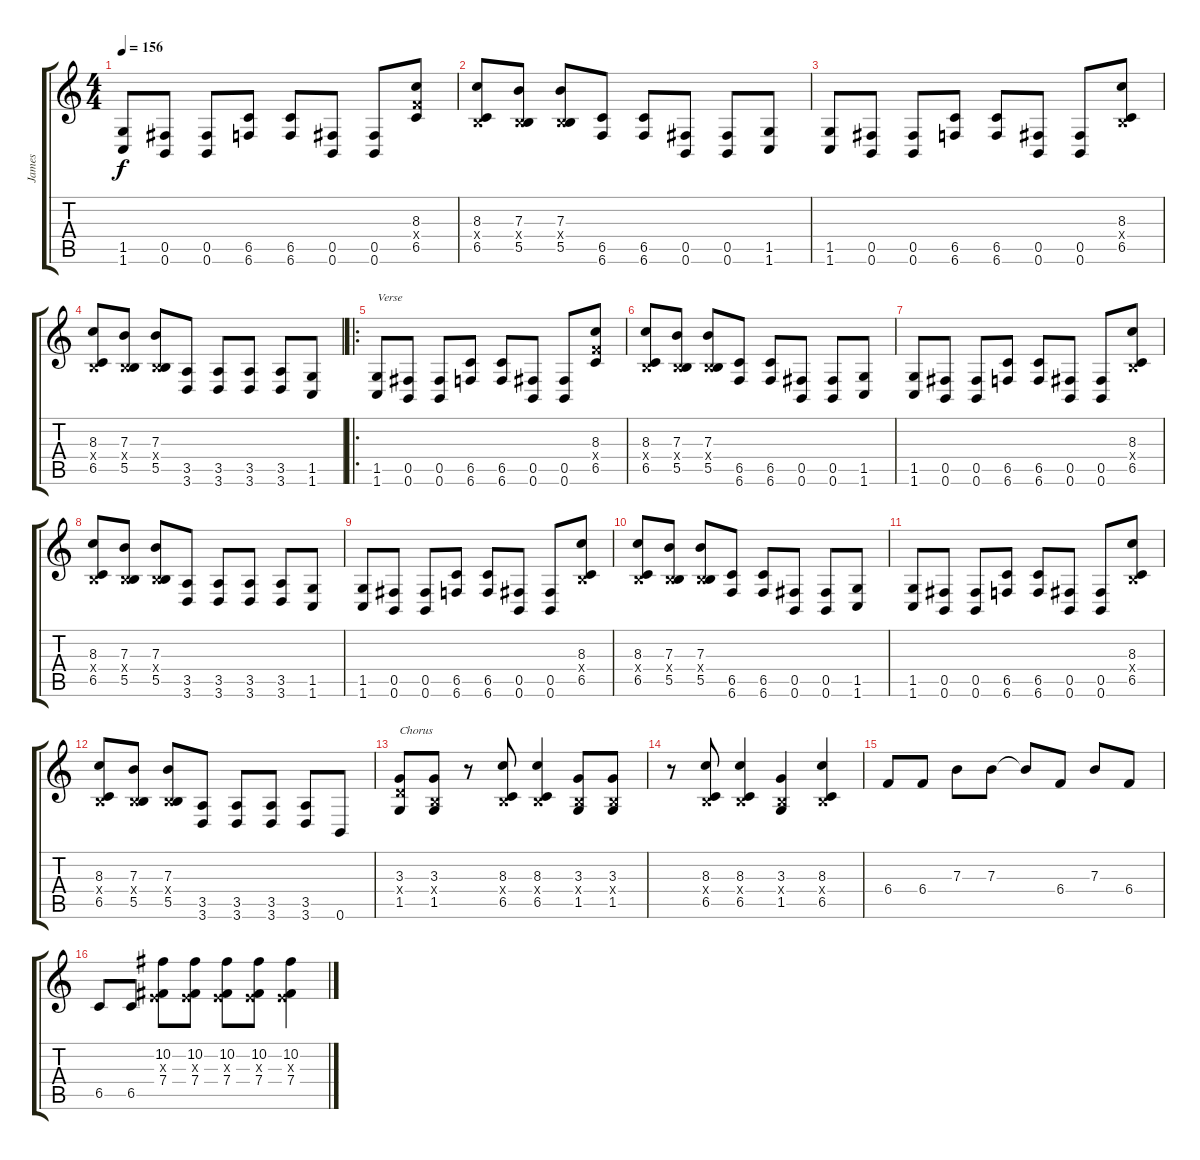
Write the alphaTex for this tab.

\track ("James" "James") {instrument distortionguitar}
\staff {score tabs}
\tuning (Db4 Ab3 E3 B2 Gb2 B1) {hide}
\ts (4 4)
\tempo 156
\clef g2
\ks c
(1.5 1.6).8{dy f} (0.5 0.6).8 (0.5 0.6).8 (6.5 6.6).8 (6.5 6.6).8 (0.5 0.6).8 (0.5 0.6).8 (8.3 6.4{x} 6.5).8 |
(8.3 0.4{x} 6.5).8 (7.3 0.4{x} 5.5).8 (7.3 0.4{x} 5.5).8 (6.5 6.6).8 (6.5 6.6).8 (0.5 0.6).8 (0.5 0.6).8 (1.5 1.6).8 |
(1.5 1.6).8 (0.5 0.6).8 (0.5 0.6).8 (6.5 6.6).8 (6.5 6.6).8 (0.5 0.6).8 (0.5 0.6).8 (8.3 0.4{x} 6.5).8 |
(8.3 0.4{x} 6.5).8 (7.3 0.4{x} 5.5).8 (7.3 0.4{x} 5.5).8 (3.5 3.6).8 (3.5 3.6).8 (3.5 3.6).8 (3.5 3.6).8 (1.5 1.6).8 |
\ro
(1.5 1.6).8{txt "Verse"} (0.5 0.6).8 (0.5 0.6).8 (6.5 6.6).8 (6.5 6.6).8 (0.5 0.6).8 (0.5 0.6).8 (8.3 6.4{x} 6.5).8 |
(8.3 0.4{x} 6.5).8 (7.3 0.4{x} 5.5).8 (7.3 0.4{x} 5.5).8 (6.5 6.6).8 (6.5 6.6).8 (0.5 0.6).8 (0.5 0.6).8 (1.5 1.6).8 |
(1.5 1.6).8 (0.5 0.6).8 (0.5 0.6).8 (6.5 6.6).8 (6.5 6.6).8 (0.5 0.6).8 (0.5 0.6).8 (8.3 0.4{x} 6.5).8 |
(8.3 0.4{x} 6.5).8 (7.3 0.4{x} 5.5).8 (7.3 0.4{x} 5.5).8 (3.5 3.6).8 (3.5 3.6).8 (3.5 3.6).8 (3.5 3.6).8 (1.5 1.6).8 |
(1.5 1.6).8 (0.5 0.6).8 (0.5 0.6).8 (6.5 6.6).8 (6.5 6.6).8 (0.5 0.6).8 (0.5 0.6).8 (8.3 0.4{x} 6.5).8 |
(8.3 0.4{x} 6.5).8 (7.3 0.4{x} 5.5).8 (7.3 0.4{x} 5.5).8 (6.5 6.6).8 (6.5 6.6).8 (0.5 0.6).8 (0.5 0.6).8 (1.5 1.6).8 |
(1.5 1.6).8 (0.5 0.6).8 (0.5 0.6).8 (6.5 6.6).8 (6.5 6.6).8 (0.5 0.6).8 (0.5 0.6).8 (8.3 0.4{x} 6.5).8 |
(8.3 0.4{x} 6.5).8 (7.3 0.4{x} 5.5).8 (7.3 0.4{x} 5.5).8 (3.5 3.6).8 (3.5 3.6).8 (3.5 3.6).8 (3.5 3.6).8 0.6.8 |
(3.3 3.4{x} 1.5).8{txt "Chorus"} (3.3 0.4{x} 1.5).8 r.8 (8.3 0.4{x} 6.5).8 (8.3 0.4{x} 6.5).4 (3.3 0.4{x} 1.5).8 (3.3 0.4{x} 1.5).8 |
r.8 (8.3 0.4{x} 6.5).8 (8.3 0.4{x} 6.5).4 (3.3 0.4{x} 1.5).4 (8.3 0.4{x} 6.5).4 |
6.4.8 6.4.8 7.3.8 7.3.8 7.3{t}.8 6.4.8 7.3.8 6.4.8 |
6.5.8 6.5.8 (10.2 0.3{x} 7.4).8 (10.2 0.3{x} 7.4).8 (10.2 0.3{x} 7.4).8 (10.2 0.3{x} 7.4).8 (10.2 0.3{x} 7.4).4
